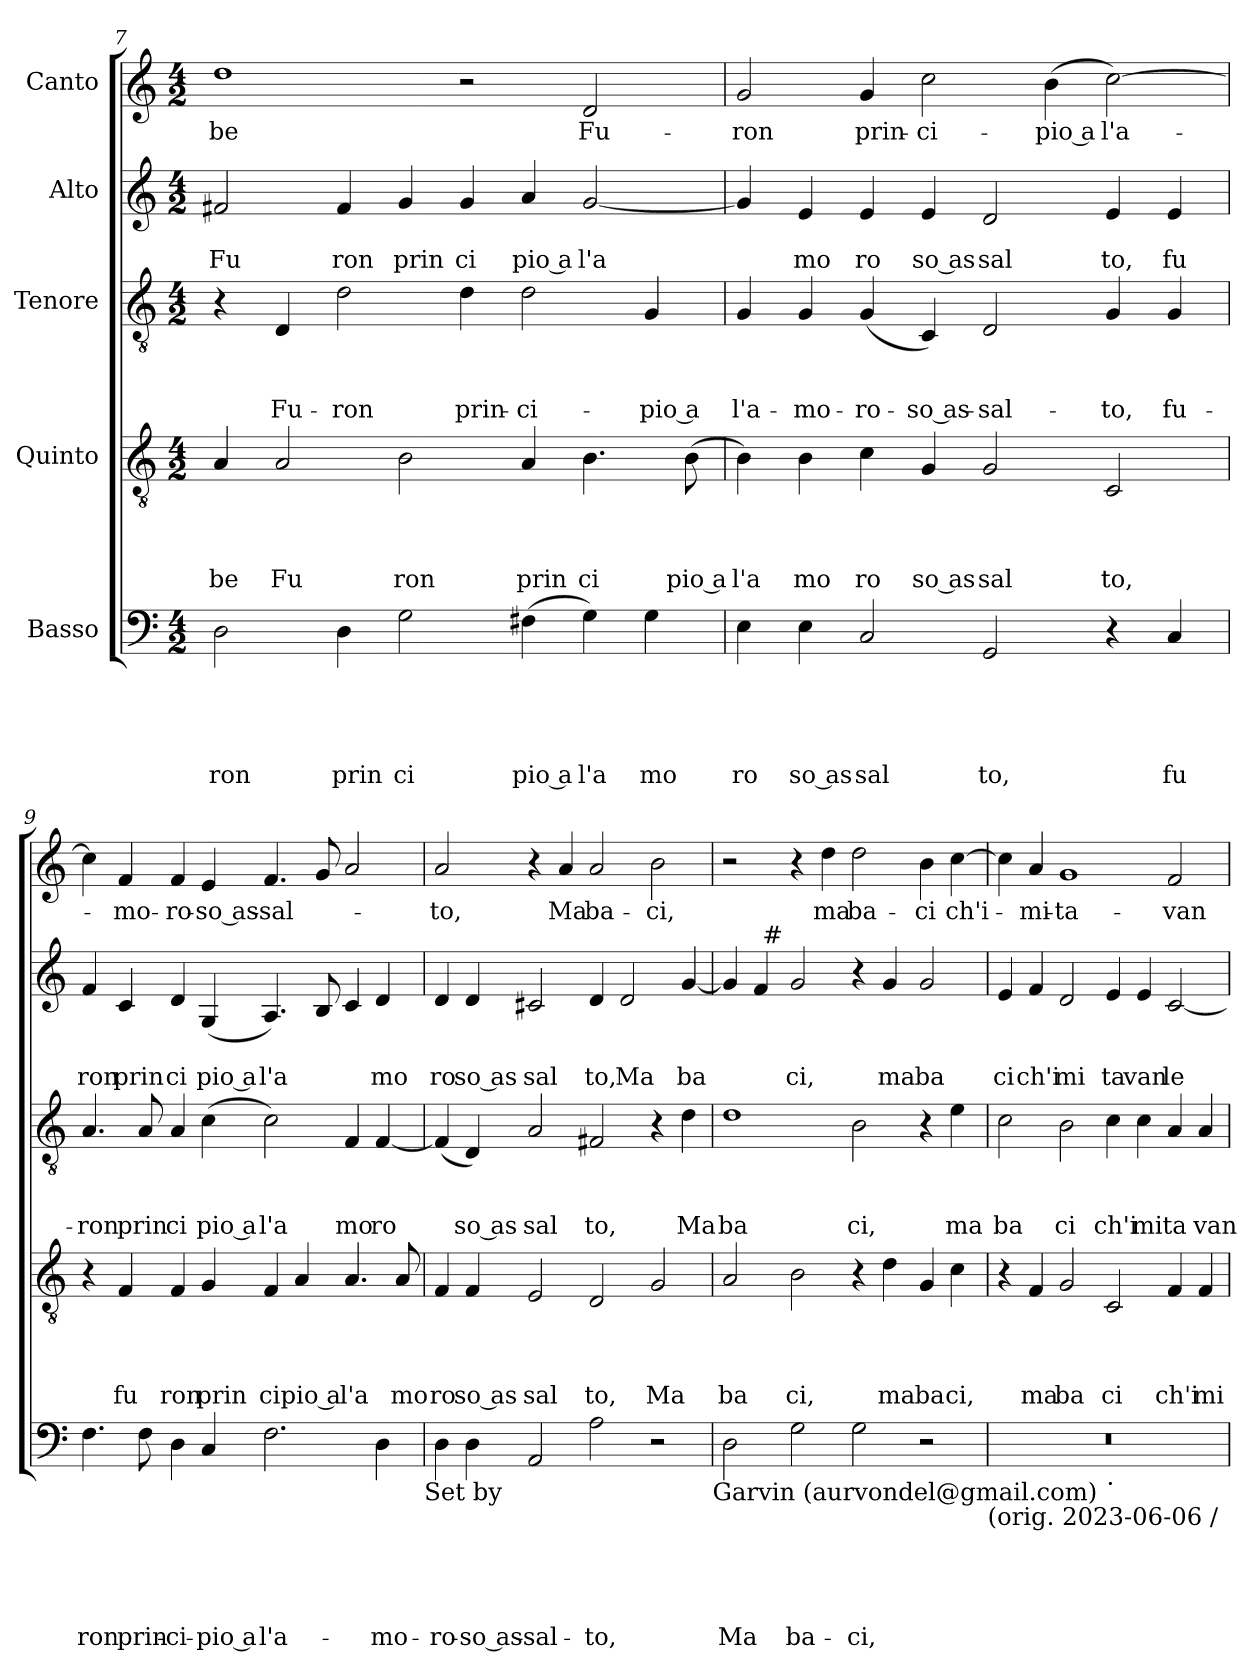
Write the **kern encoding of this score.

**kern	**text	**text	**text	**text	**text	**kern	**text	**text	**text	**text	**kern	**text	**text	**text	**kern	**text	**text	**kern	**text
*part5	*part5	*part5	*part5	*part5	*part5	*part4	*part4	*part4	*part4	*part4	*part3	*part3	*part3	*part3	*part2	*part2	*part2	*part1	*part1
*staff5	*staff5	*staff5	*staff5	*staff5	*staff5	*staff4	*staff4	*staff4	*staff4	*staff4	*staff3	*staff3	*staff3	*staff3	*staff2	*staff2	*staff2	*staff1	*staff1
*I"Basso	*	*	*	*	*	*I"Quinto	*	*	*	*	*I"Tenore	*	*	*	*I"Alto	*	*	*I"Canto	*
*clefF4	*	*	*	*	*	*clefGv2	*	*	*	*	*clefGv2	*	*	*	*clefG2	*	*	*clefG2	*
*k[]	*	*	*	*	*	*k[]	*	*	*	*	*k[]	*	*	*	*k[]	*	*	*k[]	*
*C:	*	*	*	*	*	*C:	*	*	*	*	*C:	*	*	*	*C:	*	*	*C:	*
*M4/2	*	*	*	*	*	*M4/2	*	*	*	*	*M4/2	*	*	*	*M4/2	*	*	*M4/2	*
=7	=7	=7	=7	=7	=7	=7	=7	=7	=7	=7	=7	=7	=7	=7	=7	=7	=7	=7	=7
!	!	!	!	!	!LO:LY:b	!	!	!	!	!LO:LY:b	!	!	!	!	!	!	!LO:LY:b	!	!LO:LY:b
2D\	.	.	.	.	ron	4A/	.	.	.	be	4r	.	.	.	2f#X/	.	Fu	1dd	-be
!	!	!	!	!	!	!	!	!	!	!LO:LY:b	!	!	!	!LO:LY:b	!	!	!	!	!
.	.	.	.	.	.	2A/	.	.	.	Fu	4D/	.	.	Fu-	.	.	.	.	.
!	!	!	!	!	!LO:LY:b	!	!	!	!	!	!	!	!	!LO:LY:b	!	!	!LO:LY:b	!	!
4D\	.	.	.	.	prin	.	.	.	.	.	2d\	.	.	-ron	4f#/	.	ron	.	.
!	!	!	!	!	!LO:LY:b	!	!	!	!	!LO:LY:b	!	!	!	!	!	!	!LO:LY:b	!	!
2G\	.	.	.	.	ci	2B\	.	.	.	ron	.	.	.	.	4g/	.	prin	.	.
!	!	!	!	!	!	!	!	!	!	!	!	!	!	!LO:LY:b	!	!	!LO:LY:b	!	!
.	.	.	.	.	.	.	.	.	.	.	4d\	.	.	prin-	4g/	.	ci	2r	.
!	!	!	!	!	!LO:LY:b:rj	!	!	!	!	!LO:LY:b	!	!	!	!LO:LY:b	!	!	!LO:LY:b:rj	!	!
(<4F#X\	.	.	.	.	pio a	4A/	.	.	.	prin	2d\	.	.	-ci-	4a/	.	pio a	.	.
!	!	!	!	!	!LO:LY:b	!	!	!	!	!LO:LY:b	!	!	!	!	!	!	!LO:LY:b	!	!LO:LY:b
4G\)	.	.	.	.	l'a	4.B\	.	.	.	ci	.	.	.	.	[<2g/	.	l'a	2d/	Fu-
!	!	!	!	!	!LO:LY:b	!	!	!	!	!	!	!	!	!LO:LY:b:rj	!	!	!	!	!
4G\	.	.	.	.	mo	.	.	.	.	.	4G/	.	.	-pio a	.	.	.	.	.
!	!	!	!	!	!	!	!	!	!	!LO:LY:b:rj	!	!	!	!	!	!	!	!	!
.	.	.	.	.	.	(<8B\	.	.	.	pio a	.	.	.	.	.	.	.	.	.
=8	=8	=8	=8	=8	=8	=8	=8	=8	=8	=8	=8	=8	=8	=8	=8	=8	=8	=8	=8
!	!	!	!	!	!LO:LY:b	!	!	!	!	!LO:LY:b	!	!	!	!LO:LY:b	!	!	!	!	!LO:LY:b
4E\	.	.	.	.	ro	4B\)	.	.	.	l'a	4G/	.	.	l'a-	4g/]	.	.	2g/	-ron
!	!	!	!	!	!LO:LY:b:rj	!	!	!	!	!LO:LY:b	!	!	!	!LO:LY:b	!	!	!LO:LY:b	!	!
4E\	.	.	.	.	so as	4B\	.	.	.	mo	4G/	.	.	-mo-	4e/	.	mo	.	.
!	!	!	!	!	!LO:LY:b	!	!	!	!	!LO:LY:b	!	!	!	!LO:LY:b	!	!	!LO:LY:b	!	!LO:LY:b
2C/	.	.	.	.	sal	4c\	.	.	.	ro	(4G/	.	.	-ro-	4e/	.	ro	4g/	prin-
!	!	!	!	!	!	!	!	!	!	!LO:LY:b:rj	!	!	!	!LO:LY:b:rj	!	!	!LO:LY:b:rj	!	!LO:LY:b
.	.	.	.	.	.	4G/	.	.	.	so as	4C/)	.	.	-so as-	4e/	.	so as	2cc\	-ci-
!	!	!	!	!	!LO:LY:b	!	!	!	!	!LO:LY:b	!	!	!	!LO:LY:b	!	!	!LO:LY:b	!	!
2GG/	.	.	.	.	to,	2G/	.	.	.	sal	2D/	.	.	-sal-	2d/	.	sal	.	.
!	!	!	!	!	!	!	!	!	!	!	!	!	!	!	!	!	!	!	!LO:LY:b:rj
.	.	.	.	.	.	.	.	.	.	.	.	.	.	.	.	.	.	(<4b\	-pio a
!	!	!	!	!	!	!	!	!	!	!LO:LY:b	!	!	!	!LO:LY:b	!	!	!LO:LY:b	!	!LO:LY:b
4r	.	.	.	.	.	2C/	.	.	.	to,	4G/	.	.	-to,	4e/	.	to,	[<2cc\)	l'a-
!	!	!	!	!	!LO:LY:b	!	!	!	!	!	!	!	!	!LO:LY:b	!	!	!LO:LY:b	!	!
4C/	.	.	.	.	fu	.	.	.	.	.	4G/	.	.	fu-	4e/	.	fu	.	.
!!LO:LB:g=z
=9	=9	=9	=9	=9	=9	=9	=9	=9	=9	=9	=9	=9	=9	=9	=9	=9	=9	=9	=9
!	!	!	!	!	!LO:LY:b	!	!	!	!	!	!	!	!	!LO:LY:b	!	!	!LO:LY:b	!	!
4.F\	.	.	.	.	ron	4r	.	.	.	.	4.A/	.	.	-ron	4f/	.	ron	4cc\]	.
!	!	!	!	!	!	!	!	!	!	!LO:LY:b	!	!	!	!	!	!	!LO:LY:b	!	!LO:LY:b
.	.	.	.	.	.	4F/	.	.	.	fu	.	.	.	.	4c/	.	prin	4f/	-mo-
!	!	!	!	!	!LO:LY:b	!	!	!	!	!	!	!	!	!LO:LY:b	!	!	!	!	!
8F\	.	.	.	.	prin-	.	.	.	.	.	8A/	.	.	prin	.	.	.	.	.
!	!	!	!	!	!LO:LY:b	!	!	!	!	!LO:LY:b	!	!	!	!LO:LY:b	!	!	!LO:LY:b	!	!LO:LY:b
4D\	.	.	.	.	-ci-	4F/	.	.	.	ron	4A/	.	.	ci	4d/	.	ci	4f/	-ro-
!	!	!	!	!	!LO:LY:b:rj	!	!	!	!	!LO:LY:b	!	!	!	!LO:LY:b:rj	!	!	!LO:LY:b:rj	!	!LO:LY:b:rj
4C/	.	.	.	.	-pio a	4G/	.	.	.	prin	(<4c\	.	.	pio a	(<4G/	.	pio a	4e/	-so as-
!	!	!	!	!	!LO:LY:b	!	!	!	!	!LO:LY:b	!	!	!	!LO:LY:b	!	!	!LO:LY:b	!	!LO:LY:b
2.F\	.	.	.	.	l'a-	4F/	.	.	.	ci	2c\)	.	.	l'a	4.A/)	.	l'a	4.f/	-sal-
!	!	!	!	!	!	!	!	!	!	!LO:LY:b:rj	!	!	!	!	!	!	!	!	!
.	.	.	.	.	.	4A/	.	.	.	pio a	.	.	.	.	.	.	.	.	.
.	.	.	.	.	.	.	.	.	.	.	.	.	.	.	8B/	.	.	8g/	.
!	!	!	!	!	!	!	!	!	!	!LO:LY:b	!	!	!	!LO:LY:b	!	!	!	!	!
.	.	.	.	.	.	4.A/	.	.	.	l'a	4F/	.	.	mo	4c/	.	.	2a/	.
!	!	!	!	!	!LO:LY:b	!	!	!	!	!	!	!	!	!LO:LY:b	!	!	!LO:LY:b	!	!
4D\	.	.	.	.	-mo-	.	.	.	.	.	[<4F/	.	.	ro	4d/	.	mo	.	.
!	!	!	!	!	!	!	!	!	!	!LO:LY:b	!	!	!	!	!	!	!	!	!
.	.	.	.	.	.	8A/	.	.	.	mo	.	.	.	.	.	.	.	.	.
!LO:TX:b:t=Set by	!	!	!	!	!	!	!	!	!	!	!	!	!	!	!	!	!	!	!
=10	=10	=10	=10	=10	=10	=10	=10	=10	=10	=10	=10	=10	=10	=10	=10	=10	=10	=10	=10
!	!	!	!	!	!LO:LY:b	!	!	!	!	!LO:LY:b	!	!	!	!	!	!	!LO:LY:b	!	!LO:LY:b
4D\	.	.	.	.	-ro-	4F/	.	.	.	ro	(4F/]	.	.	.	4d/	.	ro	2a/	-to,
!	!	!	!	!	!LO:LY:b:rj	!	!	!	!	!LO:LY:b:rj	!	!	!	!LO:LY:b:rj	!	!	!LO:LY:b:rj	!	!
4D\	.	.	.	.	-so as-	4F/	.	.	.	so as	4D/)	.	.	so as	4d/	.	so as	.	.
!	!	!	!	!	!LO:LY:b	!	!	!	!	!LO:LY:b	!	!	!	!LO:LY:b	!	!	!LO:LY:b	!	!
2AA/	.	.	.	.	-sal-	2E/	.	.	.	sal	2A/	.	.	sal	2c#X/	.	sal	4r	.
!	!	!	!	!	!	!	!	!	!	!	!	!	!	!	!	!	!	!	!LO:LY:b
.	.	.	.	.	.	.	.	.	.	.	.	.	.	.	.	.	.	4a/	Ma
!	!	!	!	!	!LO:LY:b	!	!	!	!	!LO:LY:b	!	!	!	!LO:LY:b	!	!	!LO:LY:b	!	!LO:LY:b
2A\	.	.	.	.	-to,	2D/	.	.	.	to,	2F#X/	.	.	to,	4d/	.	to,	2a/	ba-
!	!	!	!	!	!	!	!	!	!	!	!	!	!	!	!	!	!LO:LY:b	!	!
.	.	.	.	.	.	.	.	.	.	.	.	.	.	.	2d/	.	Ma	.	.
!	!	!	!	!	!	!	!	!	!	!LO:LY:b	!	!	!	!	!	!	!	!	!LO:LY:b
2r	.	.	.	.	.	2G/	.	.	.	Ma	4r	.	.	.	.	.	.	2b\	-ci,
!	!	!	!	!	!	!	!	!	!	!	!	!	!	!LO:LY:b	!	!	!LO:LY:b	!	!
.	.	.	.	.	.	.	.	.	.	.	4d\	.	.	Ma	[<4g/	.	ba	.	.
!LO:TX:b:t=Garvin (aurvondel@gmail.com)	!	!	!	!	!	!	!	!	!	!	!	!	!	!	!	!	!	!	!
=11	=11	=11	=11	=11	=11	=11	=11	=11	=11	=11	=11	=11	=11	=11	=11	=11	=11	=11	=11
!	!	!	!	!	!LO:LY:b	!	!	!	!	!LO:LY:b	!	!	!	!LO:LY:b	!	!	!	!	!
*	*	*	*	*	*	*	*	*	*	*	*	*	*	*	*^	*	*	*	*
2D\	.	.	.	.	Ma	2A/	.	.	.	ba	1d	.	.	ba	4g/]	4ryy	.	.	2r	.
.	.	.	.	.	.	.	.	.	.	.	.	.	.	.	4f/	32ryy	.	.	.	.
!	!	!	!	!	!	!	!	!	!	!	!	!	!	!	!	!LO:TX:a:t=#	!	!	!	!
.	.	.	.	.	.	.	.	.	.	.	.	.	.	.	.	1ryy	.	.	.	.
!	!	!	!	!	!LO:LY:b	!	!	!	!	!LO:LY:b	!	!	!	!	!	!	!	!LO:LY:b	!	!
2G\	.	.	.	.	ba-	2B\	.	.	.	ci,	.	.	.	.	2g/	.	.	ci,	4r	.
!	!	!	!	!	!	!	!	!	!	!	!	!	!	!	!	!	!	!	!	!LO:LY:b
.	.	.	.	.	.	.	.	.	.	.	.	.	.	.	.	.	.	.	4dd\	ma
!	!	!	!	!	!LO:LY:b	!	!	!	!	!	!	!	!	!LO:LY:b	!	!	!	!	!	!LO:LY:b
2G\	.	.	.	.	-ci,	4r	.	.	.	.	2B\	.	.	ci,	4r	.	.	.	2dd\	ba-
!	!	!	!	!	!	!	!	!	!	!LO:LY:b	!	!	!	!	!	!	!	!LO:LY:b	!	!
.	.	.	.	.	.	4d\	.	.	.	ma	.	.	.	.	4g/	.	.	ma	.	.
.	.	.	.	.	.	.	.	.	.	.	.	.	.	.	.	2ryy	.	.	.	.
!	!	!	!	!	!	!	!	!	!	!LO:LY:b	!	!	!	!	!	!	!	!LO:LY:b	!	!LO:LY:b
2r	.	.	.	.	.	4G/	.	.	.	ba	4r	.	.	.	2g/	.	.	ba	4b\	-ci
!	!	!	!	!	!	!	!	!	!	!LO:LY:b	!	!	!	!LO:LY:b	!	!	!	!	!	!LO:LY:b
.	.	.	.	.	.	4c\	.	.	.	ci,	4e\	.	.	ma	.	.	.	.	[>4cc\	ch'i-
.	.	.	.	.	.	.	.	.	.	.	.	.	.	.	.	8..ryy	.	.	.	.
!LO:TX:b:t=(orig. 2023-06-06 /	!	!	!	!	!	!	!	!	!	!	!	!	!	!	!	!	!	!	!	!
=12	=12	=12	=12	=12	=12	=12	=12	=12	=12	=12	=12	=12	=12	=12	=12	=12	=12	=12	=12	=12
!	!	!	!	!	!	!	!	!	!	!	!	!	!	!LO:LY:b	!	!	!	!LO:LY:b	!	!
*^	*	*	*	*	*	*	*	*	*	*	*	*	*	*	*v	*v	*	*	*	*
0r	1ryy	.	.	.	.	.	4r	.	.	.	.	2c\	.	.	ba	4e/	.	ci	4cc\]	.
!	!	!	!	!	!	!	!	!	!	!	!LO:LY:b	!	!	!	!	!	!	!LO:LY:b	!	!LO:LY:b
.	.	.	.	.	.	.	4F/	.	.	.	ma	.	.	.	.	4f/	.	ch'i	4a/	-mi-
!	!	!	!	!	!	!	!	!	!	!	!LO:LY:b	!	!	!	!LO:LY:b	!	!	!LO:LY:b	!	!LO:LY:b
.	.	.	.	.	.	.	2G/	.	.	.	ba	2B\	.	.	ci	2d/	.	mi	1g	-ta-
!	!LO:TX:b:t=.	!	!	!	!	!	!	!	!	!	!	!	!	!	!	!	!	!	!	!
!	!	!	!	!	!	!	!	!	!	!	!LO:LY:b	!	!	!	!LO:LY:b	!	!	!LO:LY:b	!	!
.	1ryy	.	.	.	.	.	2C/	.	.	.	ci	4c\	.	.	ch'i	4e/	.	ta	.	.
!	!	!	!	!	!	!	!	!	!	!	!	!	!	!	!LO:LY:b	!	!	!LO:LY:b	!	!
.	.	.	.	.	.	.	.	.	.	.	.	4c\	.	.	mi	4e/	.	van	.	.
!	!	!	!	!	!	!	!	!	!	!	!LO:LY:b	!	!	!	!LO:LY:b	!	!	!LO:LY:b	!	!LO:LY:b
.	.	.	.	.	.	.	4F/	.	.	.	ch'i	4A/	.	.	ta	[<2c/	.	le	2f/	-van
!	!	!	!	!	!	!	!	!	!	!	!LO:LY:b	!	!	!	!LO:LY:b	!	!	!	!	!
.	.	.	.	.	.	.	4F/	.	.	.	mi	4A/	.	.	van	.	.	.	.	.
*v	*v	*	*	*	*	*	*	*	*	*	*	*	*	*	*	*	*	*	*	*
=	=	=	=	=	=	=	=	=	=	=	=	=	=	=	=	=	=	=	=
*-	*-	*-	*-	*-	*-	*-	*-	*-	*-	*-	*-	*-	*-	*-	*-	*-	*-	*-	*-
